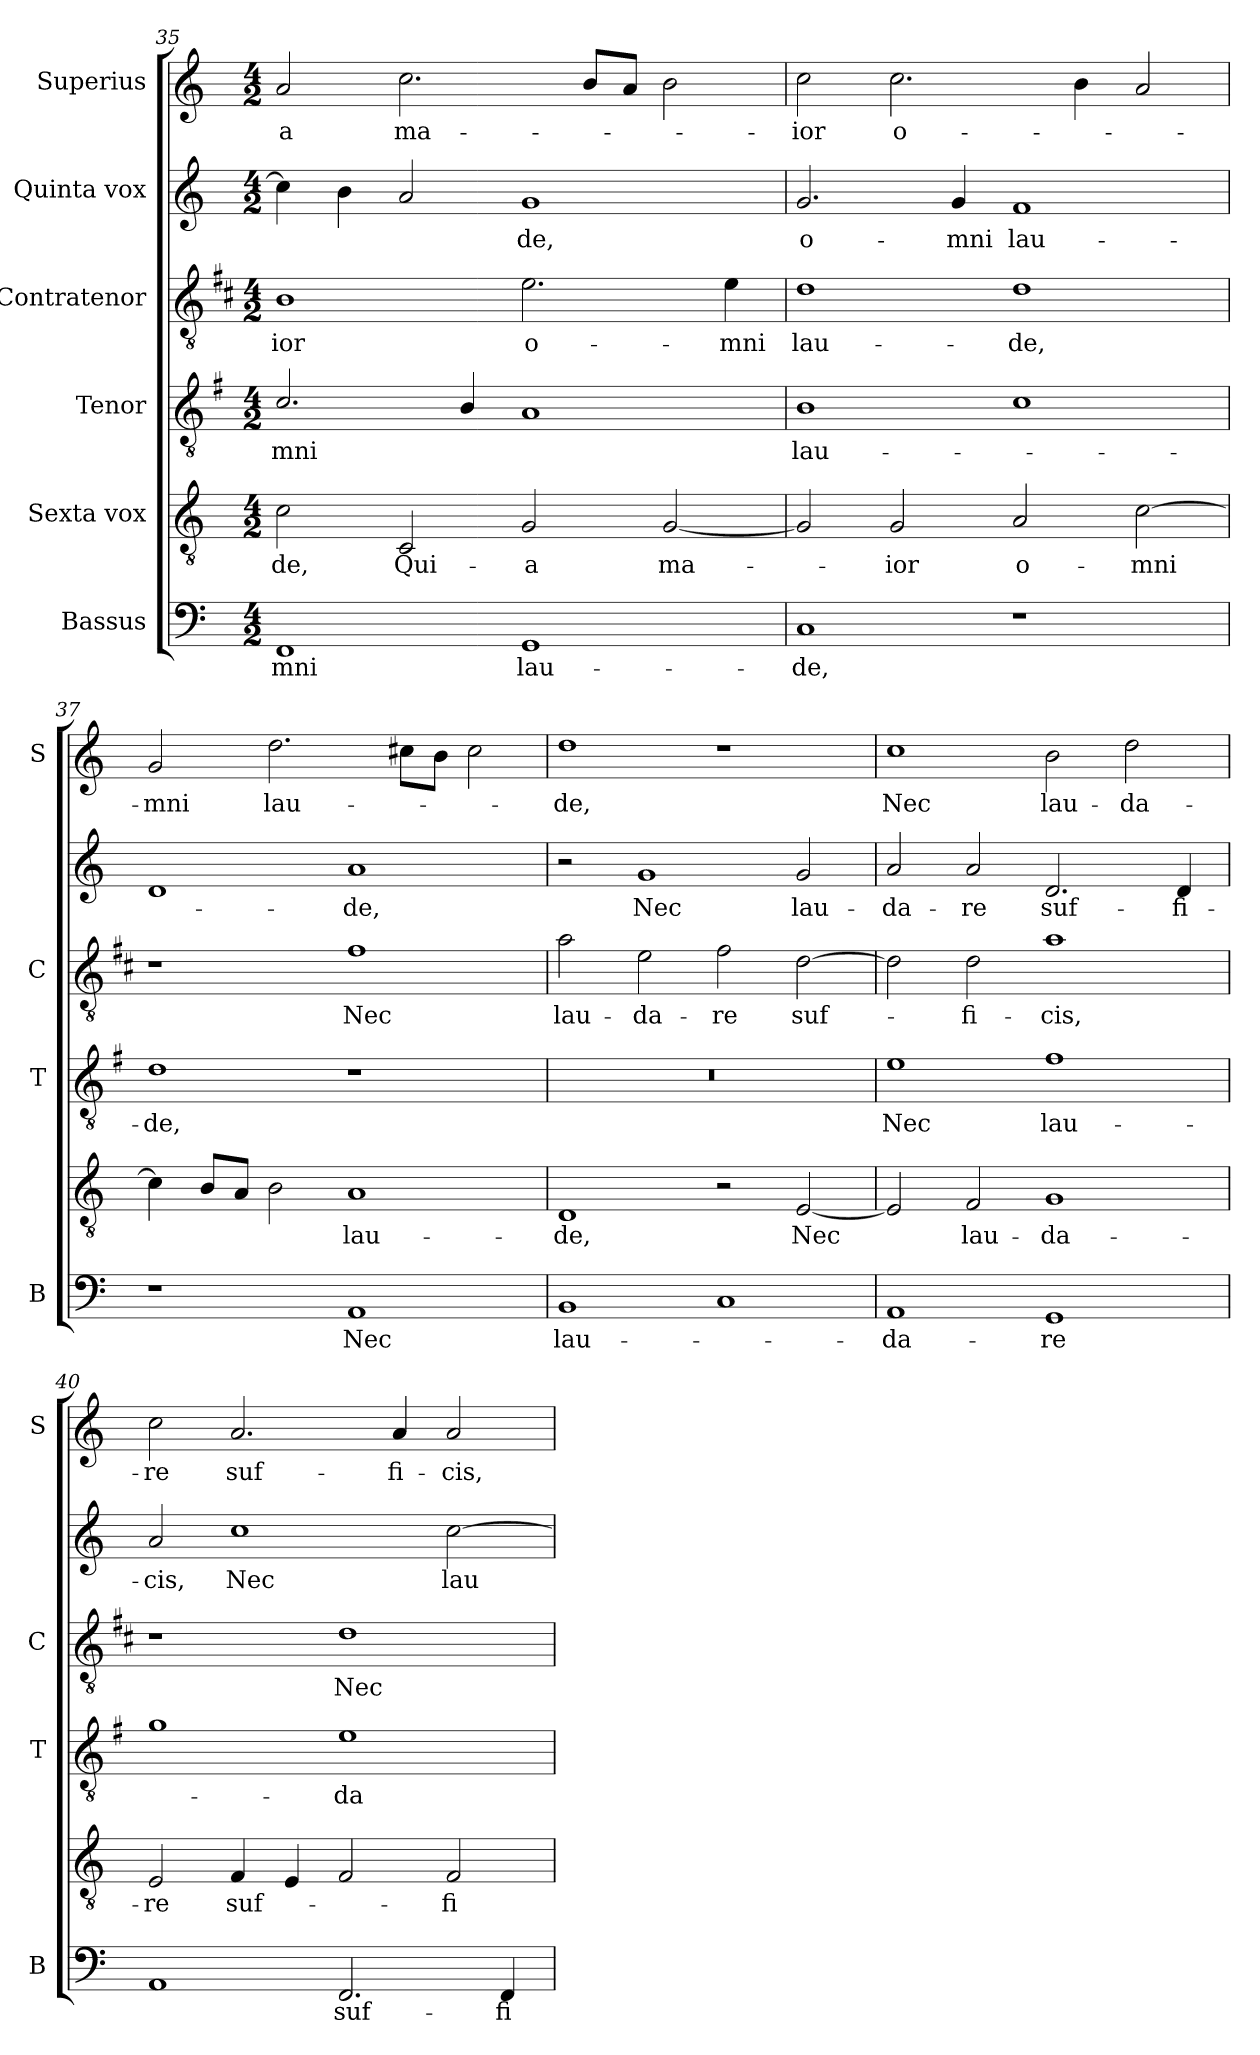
**kern	**text	**kern	**text	**kern	**text	**kern	**text	**kern	**text	**kern	**text
*part6	*part6	*part5	*part5	*part4	*part4	*part3	*part3	*part2	*part2	*part1	*part1
*staff6	*staff6	*staff5	*staff5	*staff4	*staff4	*staff3	*staff3	*staff2	*staff2	*staff1	*staff1
*I"Bassus	*	*I"Sexta vox	*	*I"Tenor	*	*I"Contratenor	*	*I"Quinta vox	*	*I"Superius	*
*I'B	*	*	*	*I'T	*	*I'C	*	*	*	*I'S	*
*clefF4	*	*clefGv2	*	*clefGv2	*	*clefGv2	*	*clefG2	*	*clefG2	*
*	*	*	*	*ITrd4c7	*	*ITrd1c2	*	*	*	*	*
*k[]	*	*k[]	*	*k[]	*	*k[]	*	*k[]	*	*k[]	*
*C:	*	*C:	*	*C:	*	*C:	*	*C:	*	*C:	*
*M4/2	*	*M4/2	*	*M4/2	*	*M4/2	*	*M4/2	*	*M4/2	*
=35	=35	=35	=35	=35	=35	=35	=35	=35	=35	=35	=35
!	!LO:LY:b	!	!LO:LY:b	!	!LO:LY:b	!	!LO:LY:b	!	!	!	!LO:LY:b
1FF	-mni	2c\	-de,	2.F/	-mni	1A	-ior	4cc\]	.	2a/	-a
.	.	.	.	.	.	.	.	4b\	.	.	.
!	!	!	!LO:LY:b	!	!	!	!	!	!	!	!LO:LY:b
.	.	2C/	Qui-	.	.	.	.	2a/	.	2.cc\	ma-
.	.	.	.	4E/	.	.	.	.	.	.	.
!	!LO:LY:b	!	!LO:LY:b	!	!	!	!LO:LY:b	!	!LO:LY:b	!	!
1GG	lau-	2G/	-a	1D	.	2.d\	o-	1g	-de,	.	.
.	.	.	.	.	.	.	.	.	.	8b/L	.
.	.	.	.	.	.	.	.	.	.	8a/J	.
!	!	!	!LO:LY:b	!	!	!	!	!	!	!	!
.	.	[2G/	ma-	.	.	.	.	.	.	2b\	.
!	!	!	!	!	!	!	!LO:LY:b	!	!	!	!
.	.	.	.	.	.	4d\	-mni	.	.	.	.
!!LO:LB:g=z
=36	=36	=36	=36	=36	=36	=36	=36	=36	=36	=36	=36
!	!LO:LY:b	!	!	!	!LO:LY:b	!	!LO:LY:b	!	!LO:LY:b	!	!LO:LY:b
1C	-de,	2G/]	.	1E	lau-	1c	lau-	2.g/	o-	2cc\	-ior
!	!	!	!LO:LY:b	!	!	!	!	!	!	!	!LO:LY:b
.	.	2G/	-ior	.	.	.	.	.	.	2.cc\	o-
!	!	!	!	!	!	!	!	!	!LO:LY:b	!	!
.	.	.	.	.	.	.	.	4g/	-mni	.	.
!	!	!	!LO:LY:b	!	!	!	!LO:LY:b	!	!LO:LY:b	!	!
1r	.	2A/	o-	1F	.	1c	-de,	1f	lau-	.	.
.	.	.	.	.	.	.	.	.	.	4b\	.
!	!	!	!LO:LY:b	!	!	!	!	!	!	!	!
.	.	[2c\	-mni	.	.	.	.	.	.	2a/	.
=37	=37	=37	=37	=37	=37	=37	=37	=37	=37	=37	=37
!	!	!	!	!	!LO:LY:b	!	!	!	!	!	!LO:LY:b
1r	.	4c\]	.	1G	-de,	1r	.	1d	.	2g/	-mni
.	.	8B/L	.	.	.	.	.	.	.	.	.
.	.	8A/J	.	.	.	.	.	.	.	.	.
!	!	!	!	!	!	!	!	!	!	!	!LO:LY:b
.	.	2B\	.	.	.	.	.	.	.	2.dd\	lau-
!	!LO:LY:b	!	!LO:LY:b	!	!	!	!LO:LY:b	!	!LO:LY:b	!	!
1AA	Nec	1A	lau-	1r	.	1e	Nec	1a	-de,	.	.
.	.	.	.	.	.	.	.	.	.	8cc#X\L	.
.	.	.	.	.	.	.	.	.	.	8b\J	.
.	.	.	.	.	.	.	.	.	.	2cc#\	.
=38	=38	=38	=38	=38	=38	=38	=38	=38	=38	=38	=38
!	!LO:LY:b	!	!LO:LY:b	!	!	!	!LO:LY:b	!	!	!	!LO:LY:b
1BB	lau-	1D	-de,	0r	.	2g\	lau-	2r	.	1dd	-de,
!	!	!	!	!	!	!	!LO:LY:b	!	!LO:LY:b	!	!
.	.	.	.	.	.	2d\	-da-	1g	Nec	.	.
!	!	!	!	!	!	!	!LO:LY:b	!	!	!	!
1C	.	2r	.	.	.	2e\	-re	.	.	1r	.
!	!	!	!LO:LY:b	!	!	!	!LO:LY:b	!	!LO:LY:b	!	!
.	.	[2E/	Nec	.	.	[2c\	suf-	2g/	lau-	.	.
=39	=39	=39	=39	=39	=39	=39	=39	=39	=39	=39	=39
!	!LO:LY:b	!	!	!	!LO:LY:b	!	!	!	!LO:LY:b	!	!LO:LY:b
1AA	-da-	2E/]	.	1A	Nec	2c\]	.	2a/	-da-	1cc	Nec
!	!	!	!LO:LY:b	!	!	!	!LO:LY:b	!	!LO:LY:b	!	!
.	.	2F/	lau-	.	.	2c\	-fi-	2a/	-re	.	.
!	!LO:LY:b	!	!LO:LY:b	!	!LO:LY:b	!	!LO:LY:b	!	!LO:LY:b	!	!LO:LY:b
1GG	-re	1G	-da-	1B	lau-	1g	-cis,	2.d/	suf-	2b\	lau-
!	!	!	!	!	!	!	!	!	!	!	!LO:LY:b
.	.	.	.	.	.	.	.	.	.	2dd\	-da-
!	!	!	!	!	!	!	!	!	!LO:LY:b	!	!
.	.	.	.	.	.	.	.	4d/	-fi-	.	.
=40	=40	=40	=40	=40	=40	=40	=40	=40	=40	=40	=40
!	!	!	!LO:LY:b	!	!	!	!	!	!LO:LY:b	!	!LO:LY:b
1AA	.	2E/	-re	1c	.	1r	.	2a/	-cis,	2cc\	-re
!	!	!	!LO:LY:b	!	!	!	!	!	!LO:LY:b	!	!LO:LY:b
.	.	4F/	suf-	.	.	.	.	1cc	Nec	2.a/	suf-
.	.	4E/	.	.	.	.	.	.	.	.	.
!	!LO:LY:b	!	!	!	!LO:LY:b	!	!LO:LY:b	!	!	!	!
2.FF/	suf-	2F/	.	1A	-da-	1c	Nec	.	.	.	.
!	!	!	!	!	!	!	!	!	!	!	!LO:LY:b
.	.	.	.	.	.	.	.	.	.	4a/	-fi-
!	!	!	!LO:LY:b	!	!	!	!	!	!LO:LY:b	!	!LO:LY:b
.	.	2F/	-fi-	.	.	.	.	[2cc\	lau-	2a/	-cis,
!	!LO:LY:b	!	!	!	!	!	!	!	!	!	!
4FF/	-fi-	.	.	.	.	.	.	.	.	.	.
=	=	=	=	=	=	=	=	=	=	=	=
*-	*-	*-	*-	*-	*-	*-	*-	*-	*-	*-	*-
